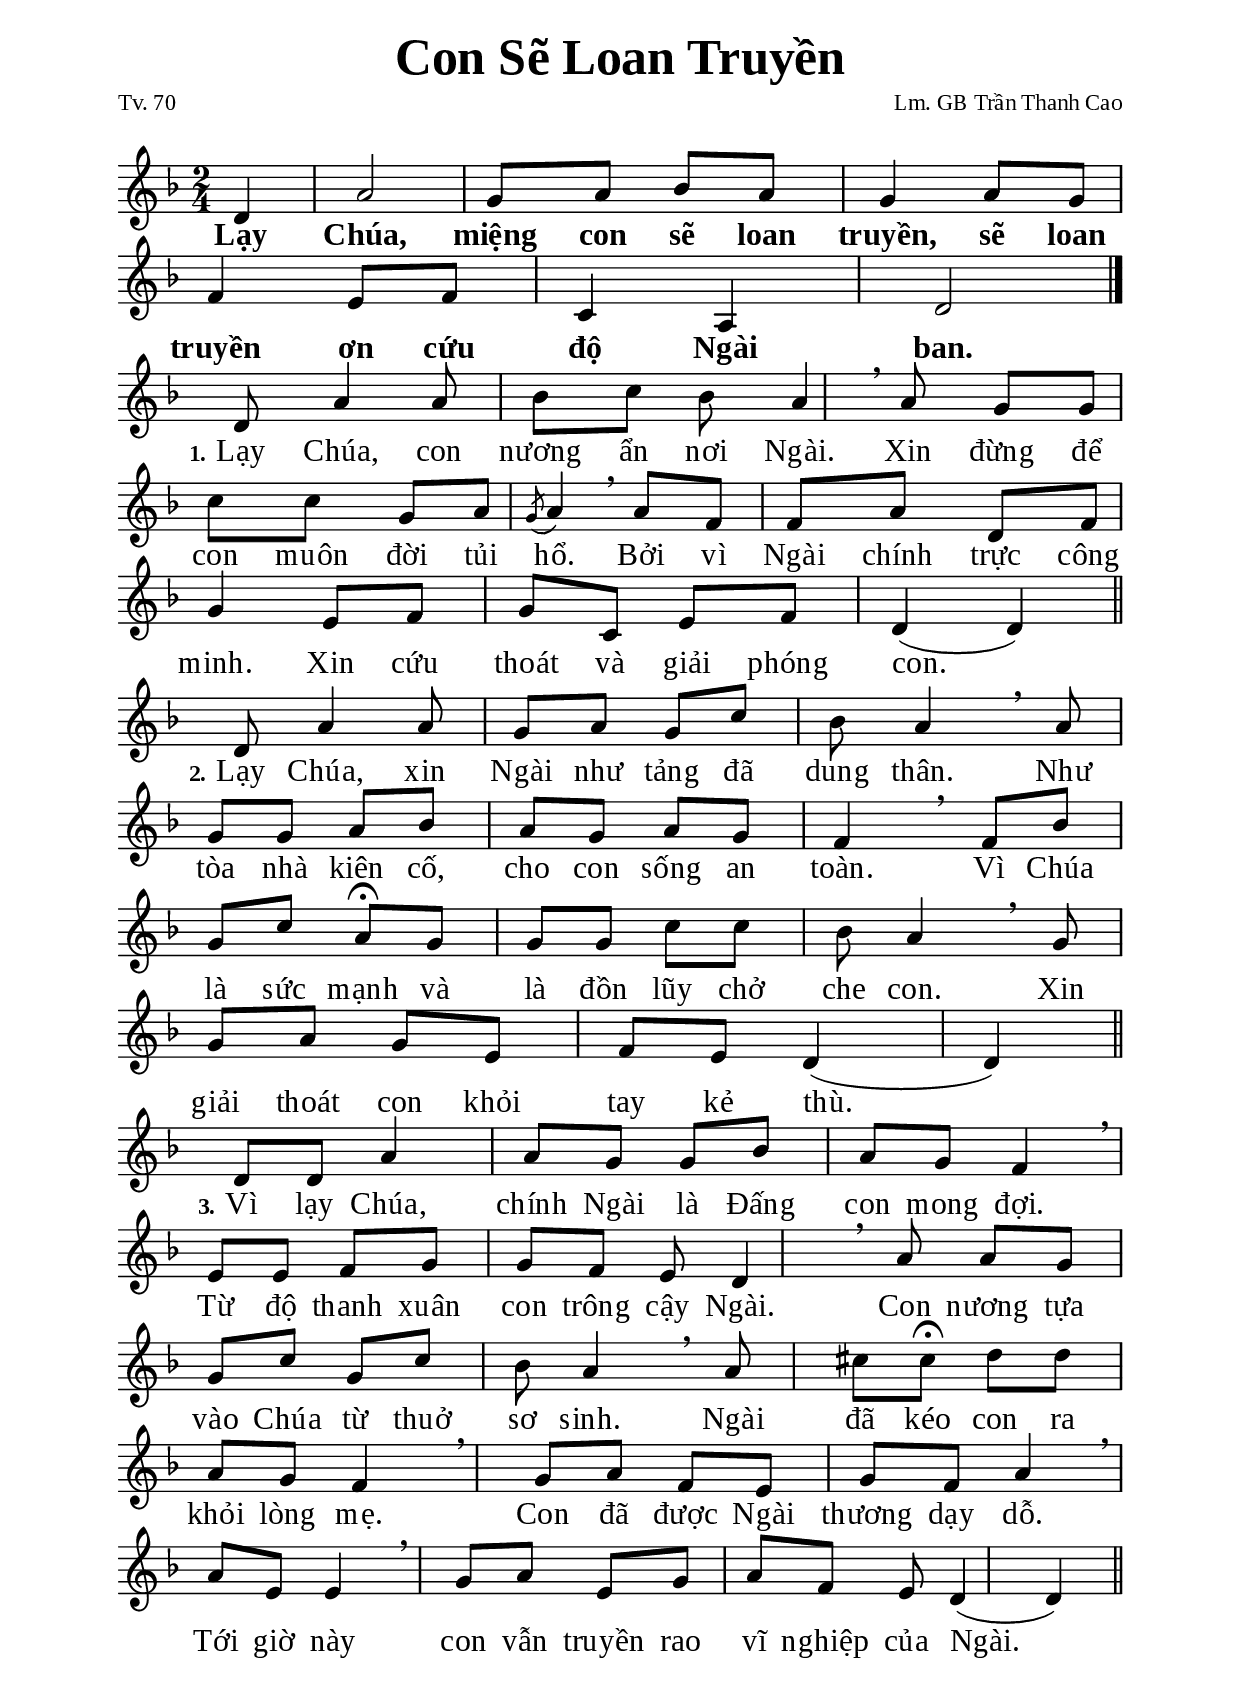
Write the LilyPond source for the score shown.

% Cài đặt chung
\version "2.20.0"
\include "english.ly"

\header {
  title = \markup { \fontsize #3 "Con Sẽ Loan Truyền" }
  poet = "Tv. 70"
  composer = "Lm. GB Trần Thanh Cao"
  arranger = " "
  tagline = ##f
}


\paper {
  #(set-paper-size "a4")
  top-margin = 10\mm
  bottom-margin = 10\mm
  left-margin = 20\mm
  right-margin = 20\mm
  indent = #0
  #(define fonts
    (make-pango-font-tree
      "Liberation Serif"
      "Liberation Serif"
      "Liberation Serif"
      (/ 20 20)))
  page-count = #1
}

% Nhạc điệp khúc
nhacDiepKhuc= \relative c' {
  \partial 4 d4 |
  a'2 |
  g8 a bf a |
  g4 a8 g |
  f4 e8 f |
  c4 a |
  d2 \bar "|."
}

% Nhạc phiên khúc
nhacPhienKhucMot = \relative c' {

  d8 a'4 a8 bf c bf a4 \breathe
  a8 g g c c g a \acciaccatura g8 a4 \breathe
  a8 f f a d, f g4
  e8 f g c, e f d4 (d) \bar "||"
}

nhacPhienKhucHai = \relative c' {

  d8 a'4 a8 g a g c bf a4 \breathe
  a8 g g a bf a g a g f4 \breathe
  f8  bf g c a \fermata g g g c c bf a4 \breathe
  g8 g a g e f e d4 (d) \bar "||"
}

nhacPhienKhucBa = \relative c' {

  d8 d a'4 a8 g g bf a g f4 \breathe
  e8 e f g g f e d4 \breathe
  a'8 a g g c g c bf a4 \breathe
  a8 cs cs \fermata d d a g f4 \breathe
  g8 a f e g f a4 \breathe
  a8 e e4 \breathe
  g8 a e g a f e d4 (d) \bar "||"
}

% Lời điệp khúc
loiDiepKhuc = \lyricmode {

  Lạy Chúa, miệng con sẽ loan truyền,
  sẽ loan truyền ơn cứu độ Ngài ban.
}

% Lời phiên khúc
loiPhienKhucMot = \lyricmode {
  \set stanza = #"1."
  Lạy Chúa, con nương ẩn nơi Ngài.
  Xin đừng để con muôn đời tủi hổ.
  Bởi vì Ngài chính trực công minh.
  Xin cứu thoát và giải phóng con.
}

loiPhienKhucHai = \lyricmode {
  \set stanza = #"2."
  Lạy Chúa, xin Ngài như tảng đã dung thân.
  Như tòa nhà kiên cố, cho con sống an toàn.
  Vì Chúa là sức mạnh và là đồn lũy chở che con.
  Xin giải thoát con khỏi tay kẻ thù.
}

loiPhienKhucBa = \lyricmode {
  \set stanza = #"3."
  Vì lạy Chúa, chính Ngài là Đấng con mong đợi.
  Từ độ thanh xuân con trông cậy Ngài.
  Con nương tựa vào Chúa từ thuở sơ sinh.
  Ngài đã kéo con ra khỏi lòng mẹ.
  Con đã được Ngài thương dạy dỗ.
  Tới giờ này con vẫn truyền rao vĩ nghiệp của Ngài.
}


% Dàn trang
\score {
  \new ChoirStaff <<
    \new Staff = diepKhuc \with {
        \consists "Merge_rests_engraver"
        \magnifyStaff #(magstep +1)
      }
      <<
      \new Voice = beSop {
        \key f \major \time 2/4 \stemNeutral \nhacDiepKhuc
      }
    >>
    \new Lyrics \lyricsto beSop \loiDiepKhuc
  >>
  \layout {
    \override Lyrics.LyricText.font-series = #'bold
    \override Lyrics.LyricText.font-size = #+3
    \override Lyrics.LyricSpace.minimum-distance = #4.0
    \override Score.BarNumber.break-visibility = ##(#f #f #f)
    \override Score.SpacingSpanner.uniform-stretching = ##t
  }
}

\score {
  \new ChoirStaff <<
    \new Staff = phienKhuc \with {
        \magnifyStaff #(magstep +1)
      }
      <<
      \new Voice = beSop {
        \key f \major \time 2/4 \nhacPhienKhucMot
      }
    >>
    \new Lyrics \lyricsto beSop \loiPhienKhucMot
  >>
  \layout {
    \override Staff.TimeSignature.transparent = ##t
    \override Lyrics.LyricText.font-size = #+3
    \override Lyrics.LyricSpace.minimum-distance = #3.5
    \override Score.BarNumber.break-visibility = ##(#f #f #f)
    \override Score.SpacingSpanner.uniform-stretching = ##t
    \set Score.barAlways = ##t
    \set Score.defaultBarType = ""
  } 
}

\score {
  \new ChoirStaff <<
    \new Staff = phienKhuc \with {
        \magnifyStaff #(magstep +1)
      }
      <<
      \new Voice = beSop {
        \key f \major \time 2/4 \nhacPhienKhucHai
      }
    >>
    \new Lyrics \lyricsto beSop \loiPhienKhucHai
  >>
  \layout {
    \override Staff.TimeSignature.transparent = ##t
    \override Lyrics.LyricText.font-size = #+3
    \override Lyrics.LyricSpace.minimum-distance = #2.0
    \override Score.BarNumber.break-visibility = ##(#f #f #f)
    \override Score.SpacingSpanner.uniform-stretching = ##t
    \set Score.barAlways = ##t
    \set Score.defaultBarType = ""
  } 
}

\score {
  \new ChoirStaff <<
    \new Staff = phienKhuc \with {
        \magnifyStaff #(magstep +1)
      }
      <<
      \new Voice = beSop {
        \key f \major \time 2/4 \nhacPhienKhucBa
      }
    >>
    \new Lyrics \lyricsto beSop \loiPhienKhucBa
  >>
  \layout {
    \override Staff.TimeSignature.transparent = ##t
    \override Lyrics.LyricText.font-size = #+3
    \override Lyrics.LyricSpace.minimum-distance = #1.4
    \override Score.BarNumber.break-visibility = ##(#f #f #f)
    \override Score.SpacingSpanner.uniform-stretching = ##t
    \set Score.barAlways = ##t
    \set Score.defaultBarType = ""
  } 
}

